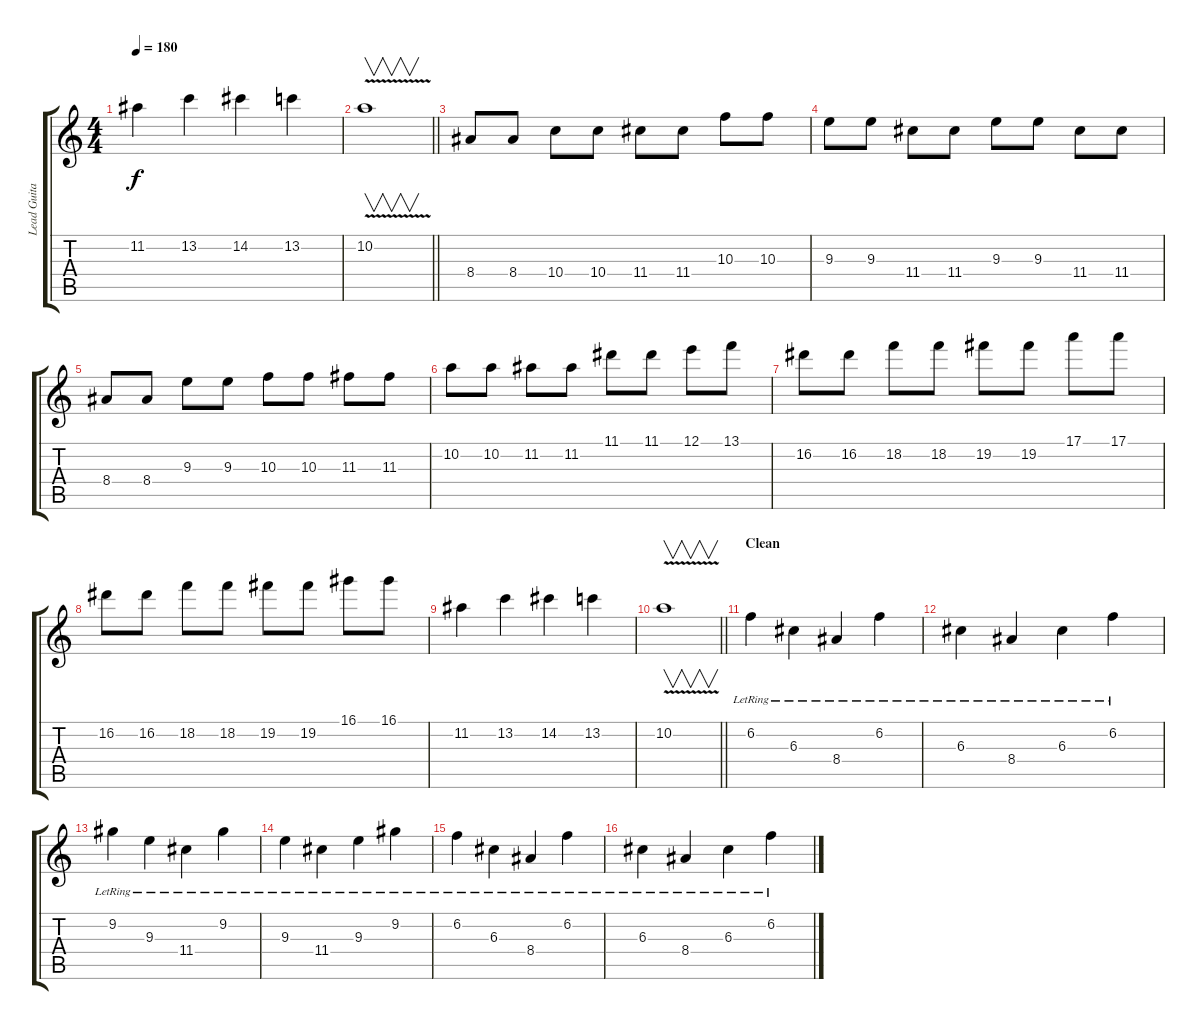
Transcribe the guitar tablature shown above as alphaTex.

\track ("Lead Guitar" "Lead Guita") {instrument overdrivenguitar}
\staff {score tabs}
\tuning (E4 B3 G3 D3 A2 E2) {hide}
\ts (4 4)
\tempo 180
\clef g2
\ks c
11.2.4{dy f} 13.2.4 14.2.4 13.2.4 |
\barLineRight lightlight
10.2{v}.1{v} |
8.4.8{volume 16} 8.4.8 10.4.8 10.4.8 11.4.8 11.4.8 10.3.8 10.3.8 |
9.3.8 9.3.8 11.4.8 11.4.8 9.3.8 9.3.8 11.4.8 11.4.8 |
8.4.8 8.4.8 9.3.8 9.3.8 10.3.8 10.3.8 11.3.8 11.3.8 |
10.2.8 10.2.8 11.2.8 11.2.8 11.1.8 11.1.8 12.1.8 13.1.8 |
16.2.8 16.2.8 18.2.8 18.2.8 19.2.8 19.2.8 17.1.8 17.1.8 |
16.2.8 16.2.8 18.2.8 18.2.8 19.2.8 19.2.8 16.1.8 16.1.8 |
11.2.4 13.2.4 14.2.4 13.2.4 |
\barLineRight lightlight
10.2{v}.1{v} |
\section ("" "Clean")
6.2{lr}.4{instrument electricguitarclean} 6.3{lr}.4 8.4{lr}.4 6.2{lr}.4 |
6.3{lr}.4 8.4{lr}.4 6.3{lr}.4 6.2{lr}.4 |
9.2{lr}.4 9.3{lr}.4 11.4{lr}.4 9.2{lr}.4 |
9.3{lr}.4 11.4{lr}.4 9.3{lr}.4 9.2{lr}.4 |
6.2{lr}.4 6.3{lr}.4 8.4{lr}.4 6.2{lr}.4 |
6.3{lr}.4 8.4{lr}.4 6.3{lr}.4 6.2{lr}.4
